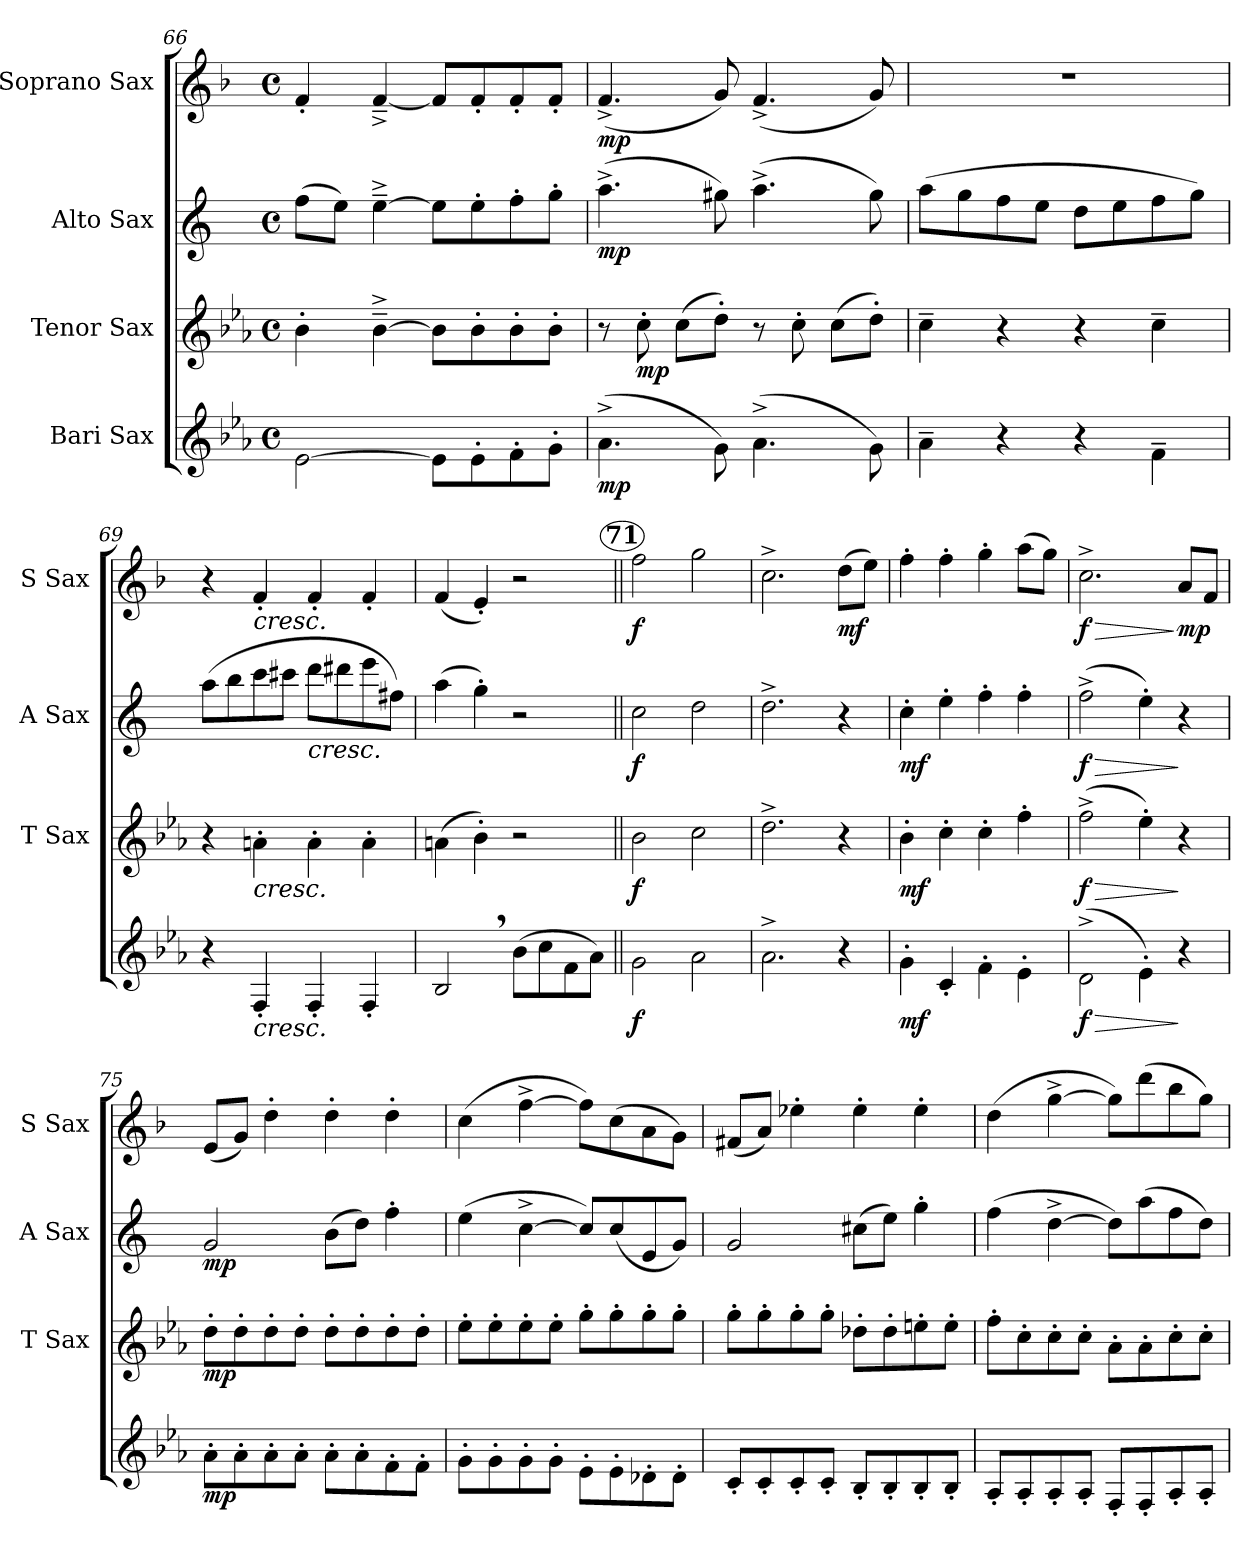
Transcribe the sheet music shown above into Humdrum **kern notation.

**kern	**dynam	**kern	**dynam	**kern	**dynam	**kern	**dynam
*part4	*part4	*part3	*part3	*part2	*part2	*part1	*part1
*staff4	*staff4	*staff3	*staff3	*staff2	*staff2	*staff1	*staff1
*I"Bari Sax	*	*I"Tenor Sax	*	*I"Alto Sax	*	*I"Soprano Sax	*
*	*	*I'T Sax	*	*I'A Sax	*	*I'S Sax	*
*clefG2	*	*clefG2	*	*clefG2	*	*clefG2	*
*ITrd12c21	*	*ITrd8c14	*	*ITrd5c9	*	*ITrd1c2	*
*k[b-e-a-]	*	*k[b-e-a-]	*	*k[b-e-a-]	*	*k[b-e-a-]	*
*E-:	*	*E-:	*	*E-:	*	*E-:	*
*M4/4	*	*M4/4	*	*M4/4	*	*M4/4	*
*met(c)	*	*met(c)	*	*met(c)	*	*met(c)	*
=66	=66	=66	=66	=66	=66	=66	=66
[2E-\	.	4B-'>\	.	(>8a-\L	.	4e-'</	.
.	.	.	.	8g\J)	.	.	.
.	.	[4B-^>~>\	.	[4g^>~>\	.	[4e-^<~</	.
8E-\L]	.	8B-\L]	.	8g\L]	.	8e-/L]	.
8E-'>\	.	8B-'>\	.	8g'>\	.	8e-'</	.
8F'>\	.	8B-'>\	.	8a-'>\	.	8e-'</	.
8G'>\J	.	8B-'>\J	.	8b-'>\J	.	8e-'</J	.
=67	=67	=67	=67	=67	=67	=67	=67
!	!LO:DY:b	!	!	!	!LO:DY:b	!	!LO:DY:b
(>4.A-^>\	mp	8r	.	(>4.cc^>\	mp	(<4.e-^</	mp
!	!	!	!LO:DY:b	!	!	!	!
.	.	8c'>\	mp	.	.	.	.
.	.	(>8c\L	.	.	.	.	.
8G\)	.	8d'>\J)	.	8bn\)	.	8f/)	.
(>4.A-^>\	.	8r	.	(>4.cc^>\	.	(<4.e-^</	.
.	.	8c'>\	.	.	.	.	.
.	.	(>8c\L	.	.	.	.	.
8G\)	.	8d'>\J)	.	8b\)	.	8f/)	.
=68	=68	=68	=68	=68	=68	=68	=68
4A-~>\	.	4c~>\	.	(>8cc\L	.	1r	.
.	.	.	.	8b-i\	.	.	.
4r	.	4r	.	8a-\	.	.	.
.	.	.	.	8g\J	.	.	.
4r	.	4r	.	8f\L	.	.	.
.	.	.	.	8g\	.	.	.
4F~>\	.	4c~>\	.	8a-\	.	.	.
.	.	.	.	8b-\J)	.	.	.
!!LO:PB:g=z
=69	=69	=69	=69	=69	=69	=69	=69
4r	.	4r	.	(>8cc\L	.	4r	.
.	.	.	.	8dd\	.	.	.
!	!	!	!	!	!	!LO:TX:b:i:t=cresc.	!
!	!	!LO:TX:b:i:t=cresc.	!	!	!	!	!
!LO:TX:b:i:t=cresc.	!	!	!	!	!	!	!
4FF'</	.	4An'>\	.	8ee-\	.	4e-'</	.
.	.	.	.	8een\J	.	.	.
!	!	!	!	!LO:TX:b:i:t=cresc.	!	!	!
4FF'</	.	4A'>\	.	8ff\L	.	4e-'</	.
.	.	.	.	8ff#X\	.	.	.
4FF'</	.	4A'>\	.	8gg\	.	4e-'</	.
.	.	.	.	8an\J)	.	.	.
=70	=70	=70	=70	=70	=70	=70	=70
2BB-,>/	.	(>4An\	.	(>4cc\	.	(<4e-/	.
.	.	4B-'>\)	.	4b-'>\)	.	4d'</)	.
(>8B-\L	.	2r	.	2r	.	2r	.
8c\	.	.	.	.	.	.	.
8F\	.	.	.	.	.	.	.
8A-\J)	.	.	.	.	.	.	.
!!LO:REH:place=s1:a:B:enc=circle:fs=10:t=71
=71||	=71||	=71||	=71||	=71||	=71||	=71||	=71||
!	!LO:DY:b	!	!LO:DY:b	!	!LO:DY:b	!	!LO:DY:b
2G\	f	2B-\	f	2e-\	f	2ee-\	f
2A-\	.	2c\	.	2f\	.	2ff\	.
=72	=72	=72	=72	=72	=72	=72	=72
2.A-^>\	.	2.d^>\	.	2.f^>\	.	2.b-^>\	.
!	!	!	!	!	!	!	!LO:DY:b
4r	.	4r	.	4r	.	(>8cc\L	mf
.	.	.	.	.	.	8dd\J)	.
=73	=73	=73	=73	=73	=73	=73	=73
!	!LO:DY:b	!	!LO:DY:b	!	!LO:DY:b	!	!
4G'>\	mf	4B-'>\	mf	4e-'>\	mf	4ee-'>\	.
4C'</	.	4c'>\	.	4g'>\	.	4ee-'>\	.
4F'>\	.	4c'>\	.	4a-'>\	.	4ff'>\	.
4E-'>\	.	4f'>\	.	4a-'>\	.	(>8gg\L	.
.	.	.	.	.	.	8ff\J)	.
=74	=74	=74	=74	=74	=74	=74	=74
!	!LO:HP:b	!	!LO:HP:b	!	!LO:HP:b	!	!LO:HP:b
!	!LO:DY:n=1:b	!	!LO:DY:n=1:b	!	!LO:DY:n=1:b	!	!LO:DY:n=1:b
(>2D^>\	> f	(>2f^>\	> f	(>2a-^>\	> f	2.b-^>\	> f
4E-'>\)	.	4e-'>\)	.	4g'>\)	.	.	.
!	!	!	!	!	!	!	!LO:DY:n=2:b
4r	]	4r	]	4r	]	8g/L	] mp
.	.	.	.	.	.	8e-/J	.
=75	=75	=75	=75	=75	=75	=75	=75
!	!LO:DY:b	!	!LO:DY:b	!	!LO:DY:b	!	!
8A-'>\L	mp	8d'>\L	mp	2B-/	mp	(<8d/L	.
8A-'>\	.	8d'>\	.	.	.	8f/J)	.
8A-'>\	.	8d'>\	.	.	.	4cc'>\	.
8A-'>\J	.	8d'>\J	.	.	.	.	.
8A-'>\L	.	8d'>\L	.	(>8d\L	.	4cc'>\	.
8A-'>\	.	8d'>\	.	8f\J)	.	.	.
8F'>\	.	8d'>\	.	4a-'>\	.	4cc'>\	.
8F'>\J	.	8d'>\J	.	.	.	.	.
!!LO:LB:g=z
=76	=76	=76	=76	=76	=76	=76	=76
8G'>\L	.	8e-'>\L	.	(>4g\	.	(>4b-\	.
8G'>\	.	8e-'>\	.	.	.	.	.
8G'>\	.	8e-'>\	.	[4e-^>\	.	[4ee-^>\	.
8G'>\J	.	8e-'>\J	.	.	.	.	.
8E-'>\L	.	8g'>\L	.	8e-/L])	.	8ee-\L])	.
8E-'>\	.	8g'>\	.	(<8e-/	.	(>8b-\	.
8D-X'>\	.	8g'>\	.	8G/	.	8g\	.
8D-'>\J	.	8g'>\J	.	8B-/J)	.	8f\J)	.
=77	=77	=77	=77	=77	=77	=77	=77
8C'</L	.	8g'>\L	.	2B-/	.	(<8en/L	.
8C'</	.	8g'>\	.	.	.	8g/J)	.
8C'</	.	8g'>\	.	.	.	4dd-X'>\	.
8C'</J	.	8g'>\J	.	.	.	.	.
8BB-'</L	.	8d-X'>\L	.	(>8en\L	.	4dd-'>\	.
8BB-'</	.	8d-'>\	.	8g\J)	.	.	.
8BB-'</	.	8en'>\	.	4b-'>\	.	4dd-'>\	.
8BB-'</J	.	8e'>\J	.	.	.	.	.
=78	=78	=78	=78	=78	=78	=78	=78
8AA-'</L	.	8f'>\L	.	(>4a-\	.	(>4cc\	.
8AA-'</	.	8c'>\	.	.	.	.	.
8AA-'</	.	8c'>\	.	[4f^>\	.	[4ff^>\	.
8AA-'</J	.	8c'>\J	.	.	.	.	.
8FF'</L	.	8A-'>\L	.	8f\L])	.	8ff\L])	.
8FF'</	.	8A-'>\	.	(>8cc\	.	(>8ccc\	.
8AA-'</	.	8c'>\	.	8a-\	.	8aa-\	.
8AA-'</J	.	8c'>\J	.	8f\J)	.	8ff\J)	.
=	=	=	=	=	=	=	=
*-	*-	*-	*-	*-	*-	*-	*-
